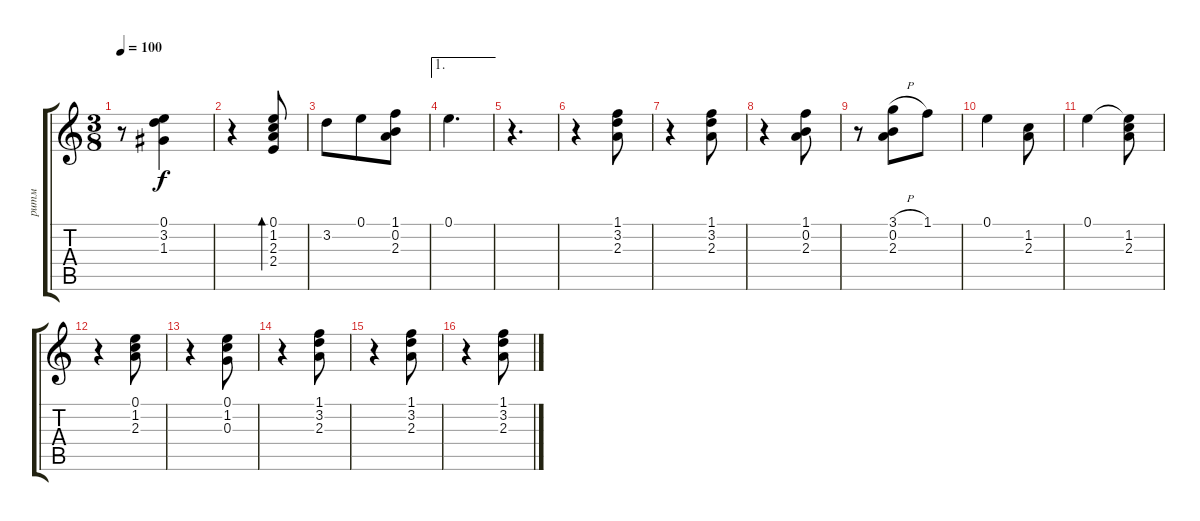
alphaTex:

\track ("ритм" "ритм") {instrument acousticguitarsteel}
\staff {score tabs}
\tuning (E4 B3 G3 D3 A2 E2) {hide}
\ts (3 8)
\tempo 100
\clef g2
\ks aminor
r.8{dy f} (0.1 3.2 1.3).4 |
r.4 (0.1 1.2 2.3 2.4).8{bd 60} |
3.2.8 0.1.8 (1.1 0.2 2.3).8 |
\ae 1
0.1.4{d} |
r.4{d} |
r.4 (1.1 3.2 2.3).8 |
r.4 (1.1 3.2 2.3).8 |
r.4 (1.1 0.2 2.3).8 |
r.8 (3.1{h} 0.2 2.3).8{beam merge} 1.1.8 |
0.1.4 (1.2 2.3).8 |
0.1.4 (0.1{t} 1.2 2.3).8 |
r.4 (0.1 1.2 2.3).8 |
r.4 (0.1 1.2 0.3).8 |
r.4 (1.1 3.2 2.3).8 |
r.4 (1.1 3.2 2.3).8 |
r.4 (1.1 3.2 2.3).8
